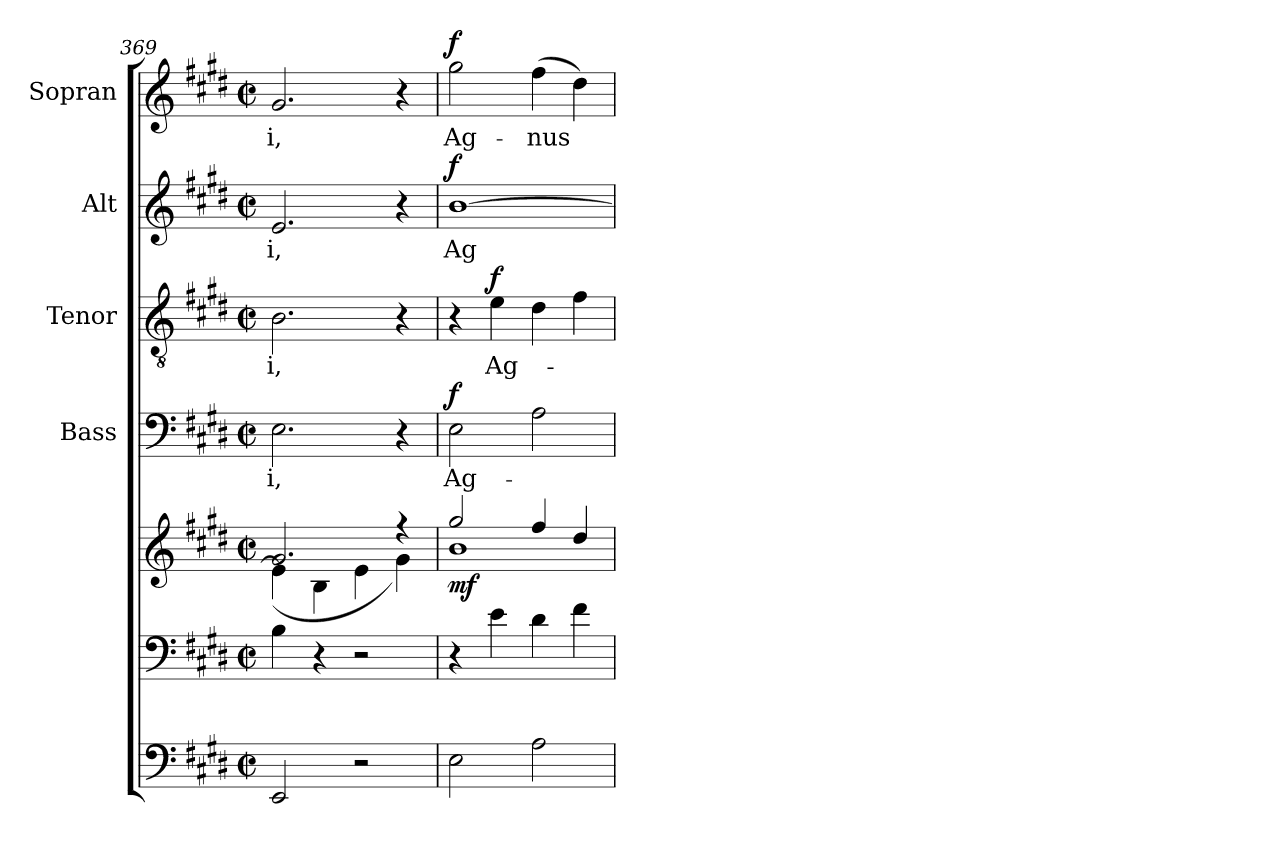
**kern	**kern	**kern	**dynam	**kern	**text	**dynam	**kern	**text	**dynam	**kern	**text	**dynam	**kern	**text	**dynam
*part6	*part5	*part5	*part5	*part4	*part4	*part4	*part3	*part3	*part3	*part2	*part2	*part2	*part1	*part1	*part1
*staff7	*staff6	*staff5	*staff5/6	*staff4	*staff4	*staff4	*staff3	*staff3	*staff3	*staff2	*staff2	*staff2	*staff1	*staff1	*staff1
*	*	*	*	*I"Bass	*	*	*I"Tenor	*	*	*I"Alt	*	*	*I"Sopran	*	*
*	*	*	*	*I'B.	*	*	*I'T.	*	*	*I'A.	*	*	*I'S.	*	*
*clefF4	*clefF4	*clefG2	*	*clefF4	*	*	*clefGv2	*	*	*clefG2	*	*	*clefG2	*	*
*ITrd7c12	*	*	*	*	*	*	*	*	*	*	*	*	*	*	*
*k[f#c#g#d#]	*k[f#c#g#d#]	*k[f#c#g#d#]	*	*k[f#c#g#d#]	*	*	*k[f#c#g#d#]	*	*	*k[f#c#g#d#]	*	*	*k[f#c#g#d#]	*	*
*E:	*E:	*E:	*	*E:	*	*	*E:	*	*	*E:	*	*	*E:	*	*
*M2/2	*M2/2	*M2/2	*	*M2/2	*	*	*M2/2	*	*	*M2/2	*	*	*M2/2	*	*
*met(c|)	*met(c|)	*met(c|)	*	*met(c|)	*	*	*met(c|)	*	*	*met(c|)	*	*	*met(c|)	*	*
=369	=369	=369	=369	=369	=369	=369	=369	=369	=369	=369	=369	=369	=369	=369	=369
*	*	*^	*	*	*	*	*	*	*	*	*	*	*	*	*
!	!	!	!	!	!	!LO:LY:b	!	!	!LO:LY:b	!	!	!LO:LY:b	!	!	!LO:LY:b	!
2EEE/	4B\	2.g#/	(<4e\]	.	2.E\	-i,	.	2.B\	-i,	.	2.e/	-i,	.	2.g#/	-i,	.
.	4r	.	4B\	.	.	.	.	.	.	.	.	.	.	.	.	.
2r	2r	.	4e\	.	.	.	.	.	.	.	.	.	.	.	.	.
.	.	4ree	4g#\)	.	4r	.	.	4r	.	.	4r	.	.	4r	.	.
=370	=370	=370	=370	=370	=370	=370	=370	=370	=370	=370	=370	=370	=370	=370	=370	=370
!	!	!	!	!LO:DY:b	!	!LO:LY:b	!LO:DY:a	!	!	!	!	!LO:LY:b	!LO:DY:a	!	!LO:LY:b	!LO:DY:a
2EE\	4r	2gg#/	1b	mf	2E\	Ag-	f	4r	.	.	[1b	Ag-	f	2gg#\	Ag-	f
!	!	!	!	!	!	!	!	!	!LO:LY:b	!LO:DY:a	!	!	!	!	!	!
.	4e\	.	.	.	.	.	.	4e\	Ag-	f	.	.	.	.	.	.
!	!	!	!	!	!	!	!	!	!	!	!	!	!	!	!LO:LY:b	!
2AA\	4d#\	4ff#/	.	.	2A\	.	.	4d#\	.	.	.	.	.	(>4ff#\	-nus	.
.	4f#\	4dd#/	.	.	.	.	.	4f#\	.	.	.	.	.	4dd#\)	.	.
*	*	*v	*v	*	*	*	*	*	*	*	*	*	*	*	*	*
=	=	=	=	=	=	=	=	=	=	=	=	=	=	=	=
*-	*-	*-	*-	*-	*-	*-	*-	*-	*-	*-	*-	*-	*-	*-	*-
